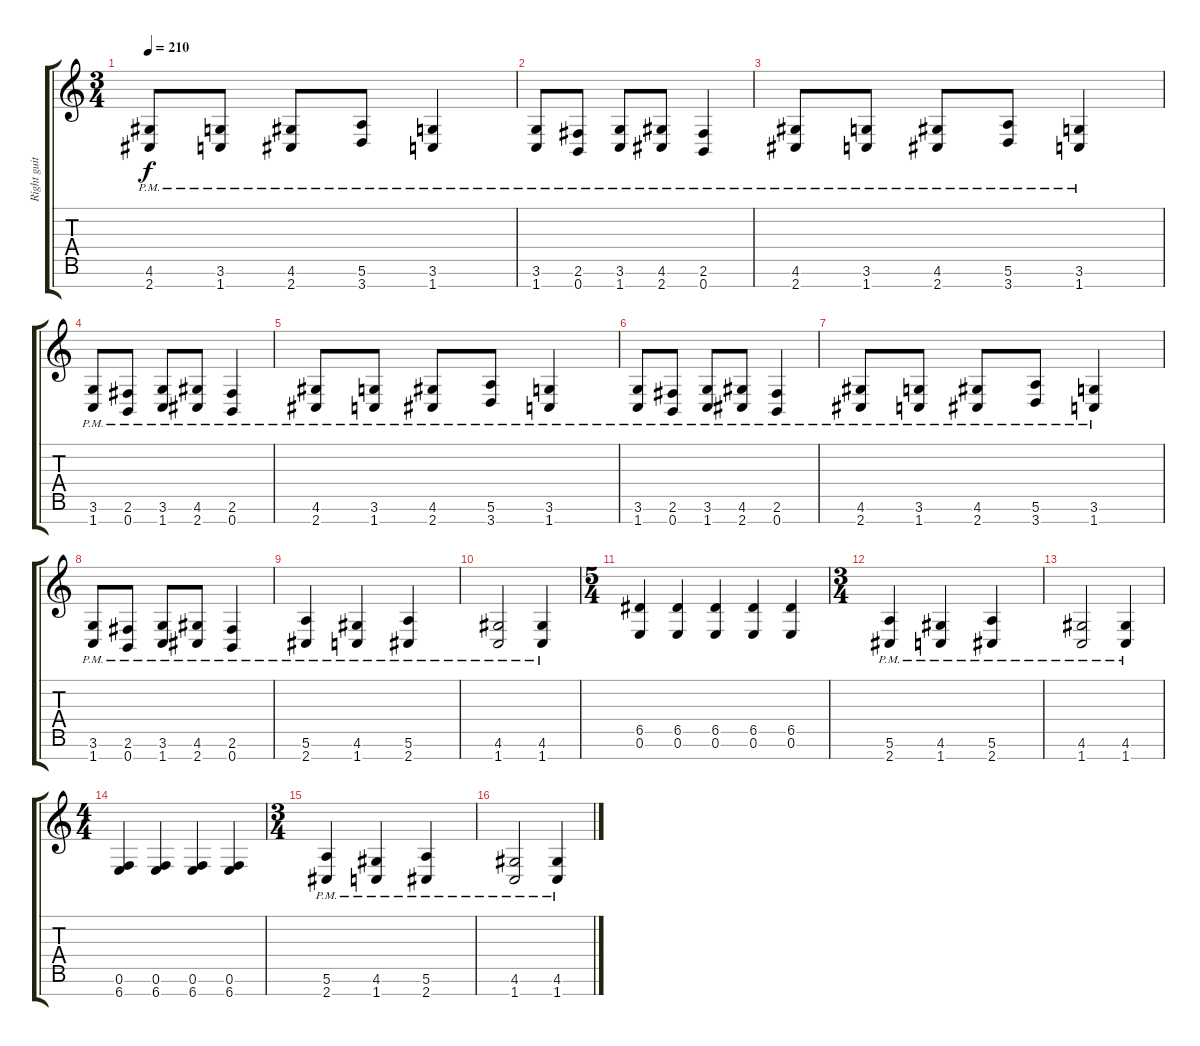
\track ("Right guitar" "Right guit") {instrument distortionguitar}
\staff {score tabs}
\tuning (E4 B3 G3 D3 A2 E2 B1) {hide}
\ts (3 4)
\tempo 210
\clef g2
\ks c
(4.6{pm} 2.7{pm}).8{dy f} (3.6{pm} 1.7{pm}).8 (4.6{pm} 2.7{pm}).8 (5.6{pm} 3.7{pm}).8 (3.6{pm} 1.7{pm}).4 |
(3.6{pm} 1.7{pm}).8 (2.6{pm} 0.7{pm}).8 (3.6{pm} 1.7{pm}).8 (4.6{pm} 2.7{pm}).8 (2.6{pm} 0.7{pm}).4 |
(4.6{pm} 2.7{pm}).8 (3.6{pm} 1.7{pm}).8 (4.6{pm} 2.7{pm}).8 (5.6{pm} 3.7{pm}).8 (3.6{pm} 1.7{pm}).4 |
(3.6{pm} 1.7{pm}).8 (2.6{pm} 0.7{pm}).8 (3.6{pm} 1.7{pm}).8 (4.6{pm} 2.7{pm}).8 (2.6{pm} 0.7{pm}).4 |
(4.6{pm} 2.7{pm}).8 (3.6{pm} 1.7{pm}).8 (4.6{pm} 2.7{pm}).8 (5.6{pm} 3.7{pm}).8 (3.6{pm} 1.7{pm}).4 |
(3.6{pm} 1.7{pm}).8 (2.6{pm} 0.7{pm}).8 (3.6{pm} 1.7{pm}).8 (4.6{pm} 2.7{pm}).8 (2.6{pm} 0.7{pm}).4 |
(4.6{pm} 2.7{pm}).8 (3.6{pm} 1.7{pm}).8 (4.6{pm} 2.7{pm}).8 (5.6{pm} 3.7{pm}).8 (3.6{pm} 1.7{pm}).4 |
(3.6{pm} 1.7{pm}).8 (2.6{pm} 0.7{pm}).8 (3.6{pm} 1.7{pm}).8 (4.6{pm} 2.7{pm}).8 (2.6{pm} 0.7{pm}).4 |
(5.6{pm} 2.7{pm}).4 (4.6{pm} 1.7{pm}).4 (5.6{pm} 2.7{pm}).4 |
(4.6{pm} 1.7{pm}).2 (4.6{pm} 1.7{pm}).4 |
\ts (5 4)
(6.5 0.6).4 (6.5 0.6).4 (6.5 0.6).4 (6.5 0.6).4 (6.5 0.6).4 |
\ts (3 4)
(5.6{pm} 2.7{pm}).4 (4.6{pm} 1.7{pm}).4 (5.6{pm} 2.7{pm}).4 |
(4.6{pm} 1.7{pm}).2 (4.6{pm} 1.7{pm}).4 |
\ts (4 4)
(0.6 6.7).4 (0.6 6.7).4 (0.6 6.7).4 (0.6 6.7).4 |
\ts (3 4)
(5.6{pm} 2.7{pm}).4 (4.6{pm} 1.7{pm}).4 (5.6{pm} 2.7{pm}).4 |
(4.6{pm} 1.7{pm}).2 (4.6{pm} 1.7{pm}).4
